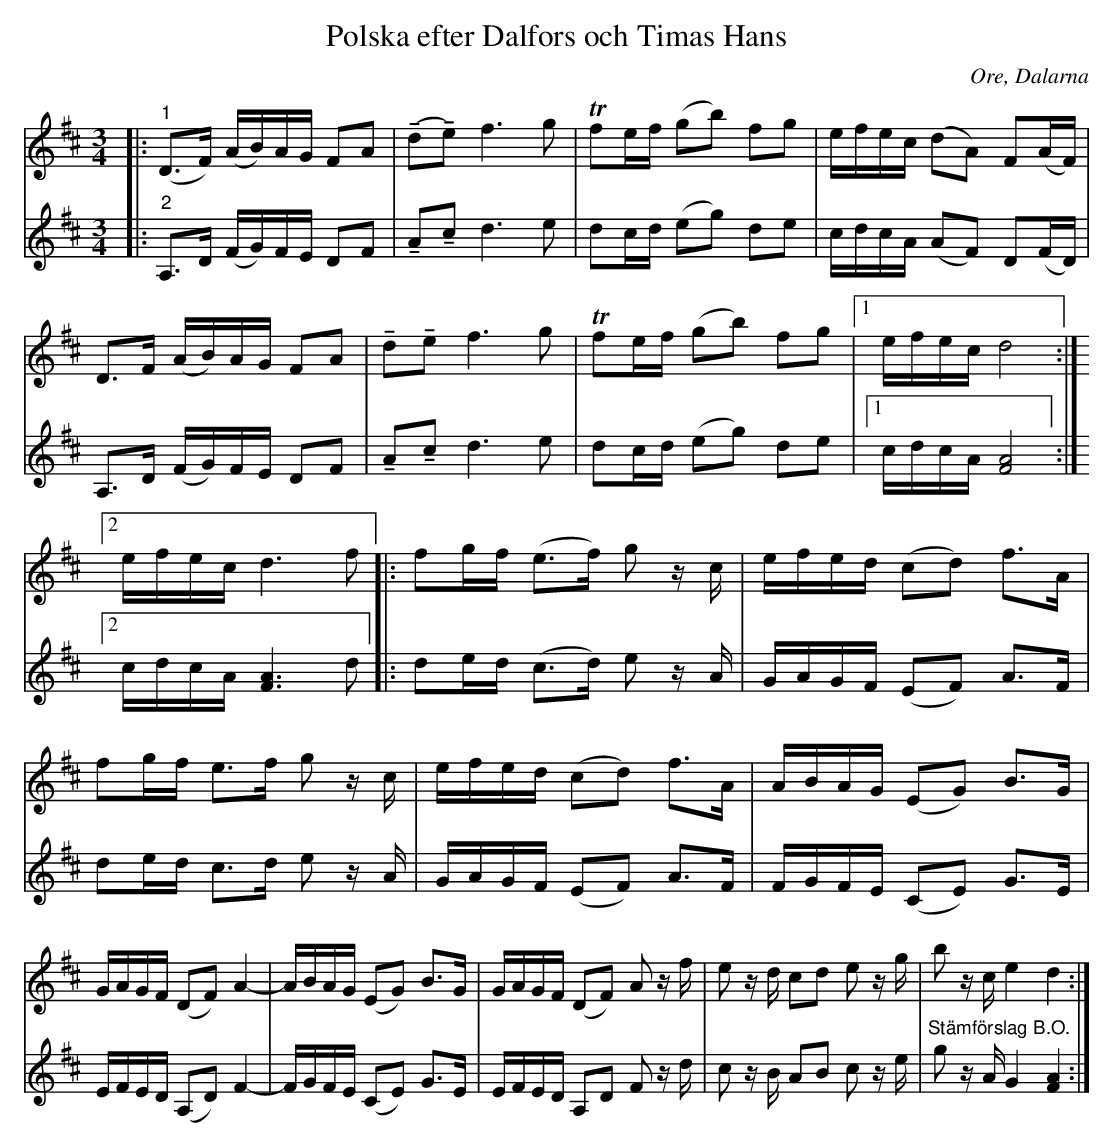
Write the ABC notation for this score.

X:1
T:Polska efter Dalfors och Timas Hans
O:Ore, Dalarna
L:1/16
M:3/4
U:t=tenuto
K:D
V:1
|:"^1" (D2>F2) (AB)AG F2A2 | (td2te2) f6 g2 |T f2ef (g2b2) f2g2 | efec (d2A2) F2(AF) |
D2>F2 (AB)AG F2A2 | td2te2 f6 g2 |T f2ef (g2b2) f2g2 |1 efec d8 :|2 efec d6 f2 |:
f2gf (e2>f2) g2 z c | efed (c2d2) f2>A2 | f2gf e2>f2 g2 z c | efed (c2d2) f2>A2 | ABAG (E2G2) B2>G2 |
GAGF (D2F2) A4- | ABAG (E2G2) B2>G2 | GAGF (D2F2) A2 z f | e2 z d c2d2 e2 z g | b2 z c e4 d4 :|
V:2
|:"^2" A,2>D2 (FG)FE D2F2 | tA2tc2 d6 e2 | d2cd (e2g2) d2e2 | cdcA (A2F2) D2(FD) |
A,2>D2 (FG)FE D2F2 | tA2tc2 d6 e2 | d2cd (e2g2) d2e2 |1 cdcA [FA]8 :|2 cdcA [FA]6 d2 |:
d2ed (c2>d2) e2 z A | GAGF (E2F2) A2>F2 | d2ed c2>d2 e2 z A | GAGF (E2F2) A2>F2 | FGFE (C2E2) G2>E2 |
EFED (A,2D2) F4- | FGFE (C2E2) G2>E2 | EFED A,2D2 F2 z d | c2 z B A2B2 c2 z e |"^Stämförslag B.O." g2 z A G4 [FA]4 :|
